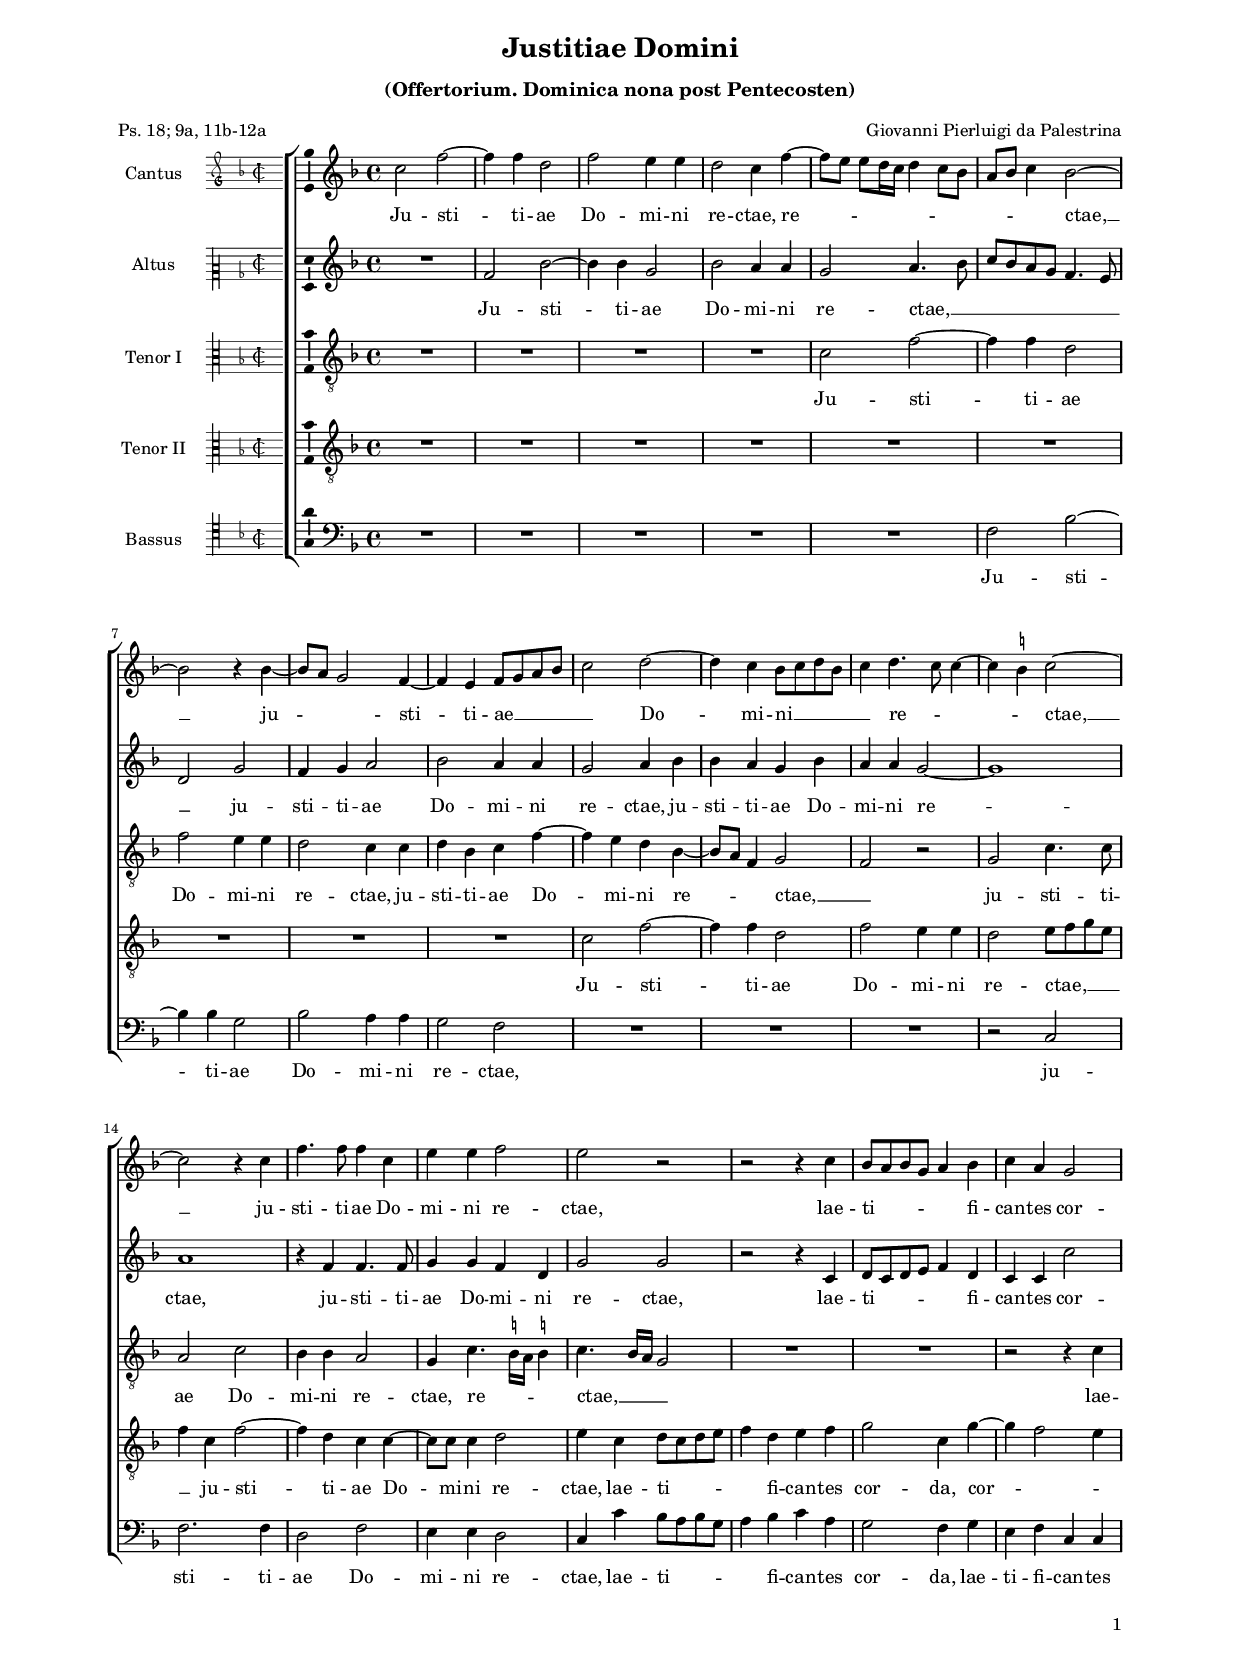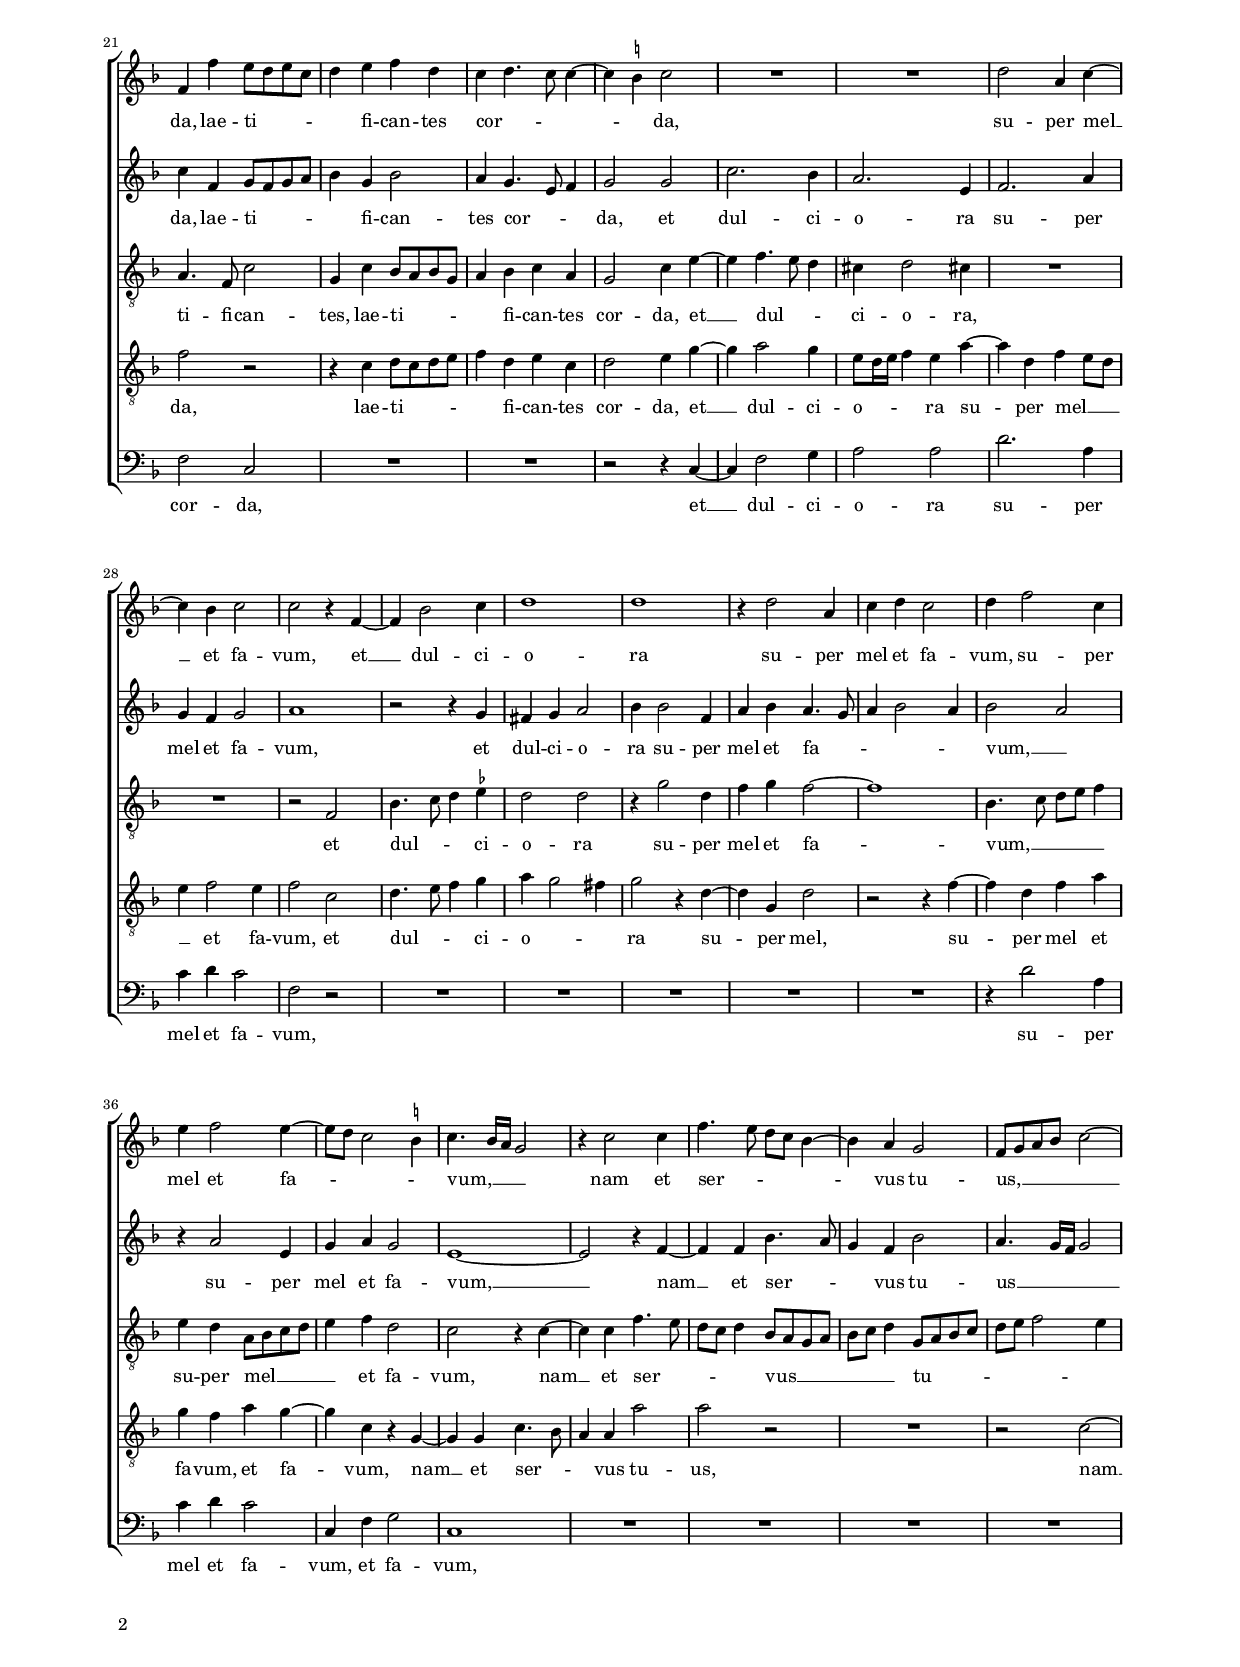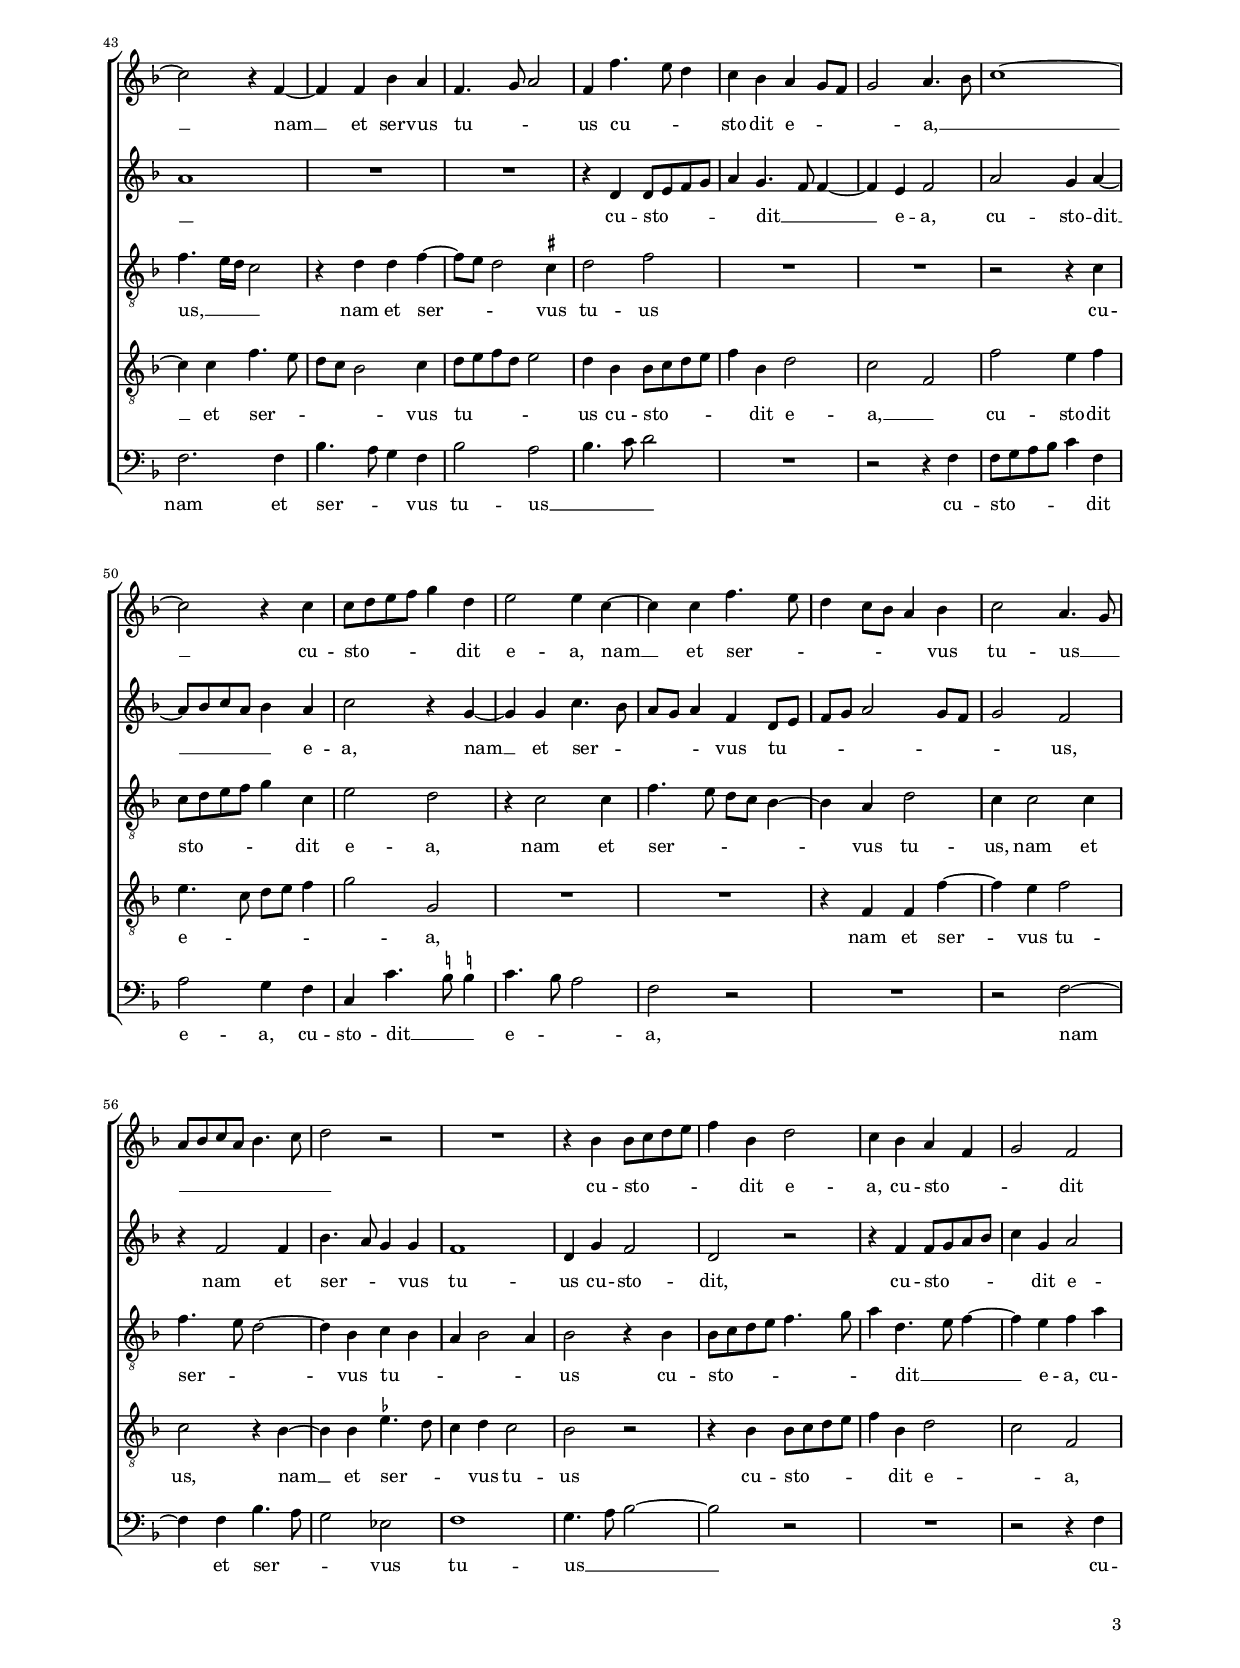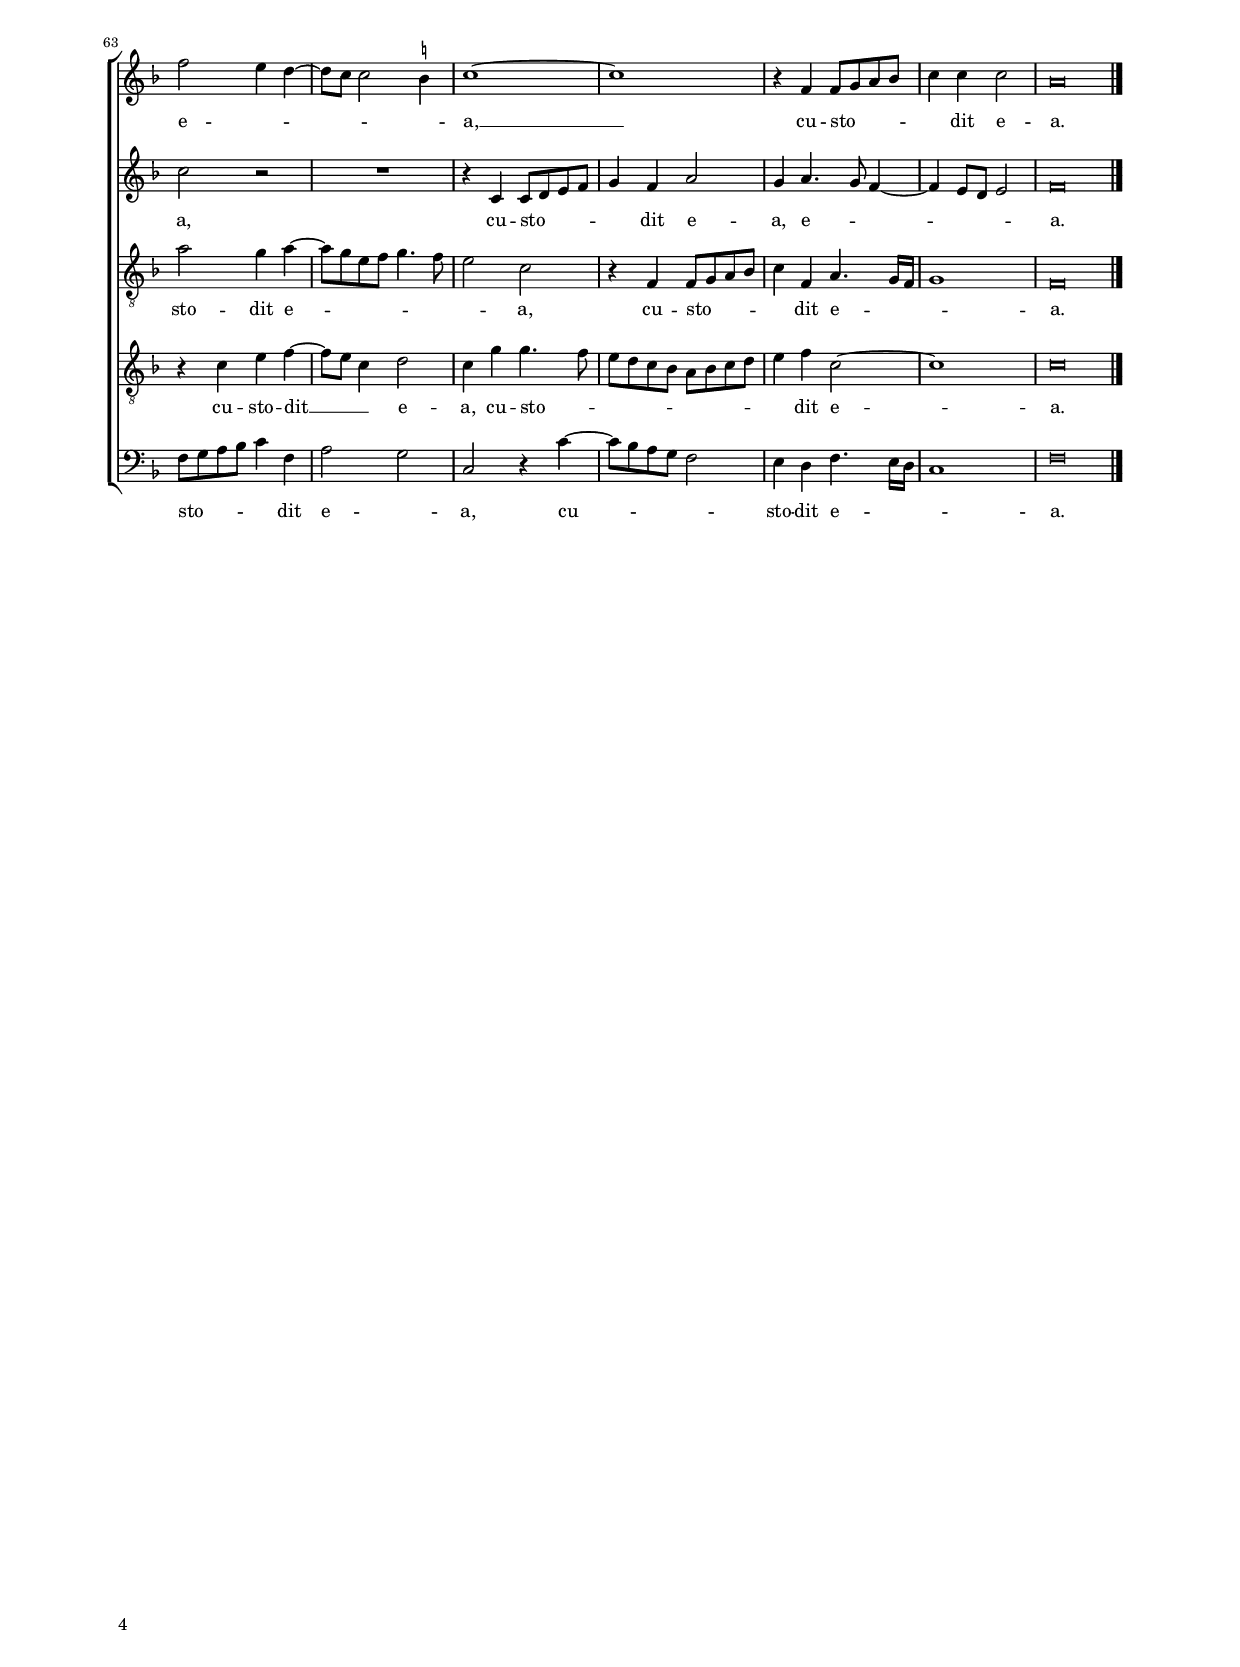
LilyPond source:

\header
{
  title="Justitiae Domini"
  subtitle=\markup { \column { \vspace #0.5 "(Offertorium. Dominica nona post Pentecosten)" \transparent "x" } }
  composer="Giovanni Pierluigi da Palestrina"
  poet="Ps. 18; 9a, 11b-12a"
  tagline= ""
}

\version "2.24.1"
\language deutsch
#(set-global-staff-size 15)
% #(set-default-paper-size "letter")
#(ly:set-option 'point-and-click #f)




	ficta = { \once \set suggestAccidentals = ##t }

	forget = #(define-music-function (music) (ly:music?) #{
		\accidentalStyle forget
		$music
		\accidentalStyle default
		#})

    
\paper
	{
	top-margin = 1.6 \cm
	bottom-margin = 1 \cm
	left-margin = 2 \cm
	right-margin = 2 \cm
	ragged-bottom = ##f
	ragged-last-bottom = ##t
	print-page-number = ##f
	system-system-spacing = #'((basic-distance . 17) (minimum-distance . 14) (padding . 5) (strechability . 150))
	oddFooterMarkup=\markup   \fill-line { "" \fromproperty #'page:page-number-string }
	evenFooterMarkup=\markup  \fill-line { \fromproperty #'page:page-number-string "" }
	last-bottom-spacing = #'((basic-distance . 12) (minimum-distance . 7) (padding . 4))
    %systems-per-page = 3
%   page-count = 3
%	min-systems-per-page = 3
%	print-all-headers = ##t
%	print-first-page-number = ##t
%	first-page-number = 1
	}

	
global = {
	\key f \major
	\time 4/4
	\set Score.tempoHideNote = ##t
	\tempo 4 = 100
	\skip 1*68
	\set Score.measureLength = #(ly:make-moment 2/1)
	\skip 1*2 \bar "|."
	}
    

incipitcantus = \relative c' {
    \time 2/2
    \clef "petrucci-g2"
    \key f \major
    }
    
incipitcantusVoice = <<
    \new MensuralVoice <<
        { s1 \noBreak }
        \incipitcantus
    >>
    >>
    
    
incipitaltus = \relative c' {
    \time 2/2
    \clef "petrucci-c2"
    \key f \major
    s4 \bar ""
    }
    
incipitaltusVoice = <<
    \new MensuralVoice <<
        { s1 \noBreak }
        \incipitaltus
    >>
    >>
    
incipittenor = \relative c' {
    \time 2/2
    \clef "petrucci-c3"
    \key f \major
    }
    
incipittenorVoice = <<
    \new MensuralVoice <<
        { s1 \noBreak }
        \incipittenor
    >>
    >>
    
incipitquintus = \relative c' {
    \time 2/2
    \clef "petrucci-c3"
    \key f \major
    }
    
incipitquintusVoice = <<
    \new MensuralVoice <<
        { s1 \noBreak }
        \incipitquintus
    >>
    >>
    
    
incipitbassus= \relative c {
    \time 2/2
    \clef "petrucci-c4"
    \key f \major
    }
    
incipitbassusVoice = <<
    \new MensuralVoice <<
        { s1 \noBreak }
        \incipitbassus
    >>
    >>


cantus =  \relative c''
	{
	c2 f~
	f4 f d2
	f2 e4 e
	d2 c4 f~
%5
	f8 e e[ d16 c] d4 c8 b |
	a8 b c4 b2~
	b2 r4 b~
	b8 a g2 f4~
	f4 e f8 g a b
%10
	c2 d~ |
	d4 c b8 c d b
	c4 d4. c8 c4~
	c4 \ficta h c2~
	c2 r4 c
%15
	f4. f8 f4 c |
	e4 e f2
	e2 r
	r2 r4 c
	b8 a b g a4 b
%20
	c4 a g2 |
	f4 f' e8 d e c
	d4 e f d
	c4 d4. c8 c4~
	c4 \ficta h c2
%25
	R1 |
	R1
	d2 a4 c~
	c4 b c2
	c2 r4 f,~
%30
	f4 b2 c4 |
	d1
	d1
	r4 d2 a4
	c4 d c2
%35
	d4 f2 c4 |
	e4 f2 e4~
	e8 d c2 \ficta h4
	c4. b16 a g2
	r4 c2 c4
%40
	f4. e8 d c b4~ |
	b4 a g2
	f8 g a b c2~
	c2 r4 f,~
	f4 f b a
%45
	f4. g8 a2 |
	f4 f'4. e8 d4
	c4 b a g8 f
	g2 a4. b8
	c1~
%50
	c2 r4 c |
	c8 d e f g4 d
	e2 e4 c~
	c4 c f4. e8
	d4 c8 b a4 b
%55
	c2 a4. g8 |
	a8 b c a b4. c8
	d2 r
	R1
	r4 b b8 c d e
%60
	f4 b, d2 |
	c4 b a f
	g2 f
	f'2 e4 d~
	d8 c c2 \ficta h4
%65
	c1~ |
	c1
	r4 f, f8 g a b
	c4 c c2
	a\breve |
	}


altus =  \relative c'
	{
	R1
	f2 b~
	b4 b g2
	b2 a4 a
%5
	g2 a4. b8 |
	c8 b a g f4. e8
	d2 g
	f4 g a2
	b2 a4 a
%10
	g2 a4 b |
	b4 a g b
	a4 a g2~
	g1
	a1
%15
	r4 f f4. f8 |
	g4 g f d
	g2 g
	r2 r4 c,
	d8 c d e f4 d
%20
	c4 c c'2 |
	c4 f, g8 f g a
	b4 g b2
	a4 g4. e8 f4
	g2 g
%25
	c2. b4 |
	a2. e4
	f2. a4
	g4 f g2
	a1
%30
	r2 r4 g |
	fis4 g a2
	b4 b2 f4
	a4 b a4. g8
	a4 b2 a4
%35
	b2 a |
	r4 a2 e4
	g4 a g2
	e1~
	e2 r4 f~
%40
	f4 f b4. a8 |
	g4 f b2
	a4. g16 f g2
	a1
	R1
%45
	R1 |
	r4 d, d8 e f g
	a4 g4. f8 f4~
	f4 e f2
	a2 g4 a~
%50
	a8 b c a b4 a |
	c2 r4 g~
	g4 g c4. b8
	a8 g a4 f d8 e
	f8 g a2 g8 f
%55
	g2 f |
	r4 f2 f4
	b4. a8 g4 g
	f1
	d4 g f2
%60
	d2 r |
	r4 f f8 g a b
	c4 g a2
	c2 r
	R1
%65
	r4 c, c8 d e f |
	g4 f a2
	g4 a4. g8 f4~
	f4 e8 d e2
	f\breve |
	}


tenor =  \relative c'
	{
	R1
	R1
	R1
	R1
%5
	c2 f~ |
	f4 f d2
	f2 e4 e
	d2 c4 c
	d4 b c f~
%10
	f4 e d b~ |
	b8 a f4 g2
	f2 r
	g2 c4. c8
	a2 c
%15
	b4 b a2 |
	g4 c4. \stemDown \ficta h16 a \stemNeutral \ficta h!4
	c4. b16 a g2
	R1
	R1
%20
	r2 r4 c |
	a4. f8 c'2
	g4 c b8 a b g
	a4 b c a
	g2 c4 e~
%25
	e4 f4. e8 d4 |
	cis4 d2 cis!4
	R1
	R1
	r2 f,
%30
	b4. c8 d4 \ficta es |
	d2 d
	r4 g2 d4
	f4 g f2~
	f1
%35
	b,4. c8 d e f4 |
	e4 d a8 b c d
	e4 f d2
	c2 r4 c~
	c4 c f4. e8
%40
	d8 c d4 b8 a g a |
	b8 c d4 g,8 a b c
	d8 e f2 e4
	f4. e16 d c2
	r4 d d f~
%45
	f8 e d2 \ficta cis4 |
	d2 f
	R1
	R1
	r2 r4 c
%50
	c8 d e f g4 c, |
	e2 d
	r4 c2 c4
	f4. e8 d c b4~
	b4 a d2
%55
	c4 c2 c4 |
	f4. e8 d2~
	d4 b c b
	a4 b2 a4
	b2 r4 b
%60
	b8 c d e f4. g8 |
	a4 d,4. e8 f4~
	f4 e f a
	a2 g4 a~
	a8 g e f g4. f8
%65
	e2 c |
	r4 f, f8 g a b
	c4 f, a4. g16 f
	g1
	f\breve |
	}


quintus  =  \relative c'
	{
	R1
	R1
	R1
	R1
%5
	R1 |
	R1
	R1
	R1
	R1
%10
	c2 f~ |
	f4 f d2
	f2 e4 e
	d2 e8 f g e
	f4 c f2~
%15
	f4 d c c~ |
	c8 c c4 d2
	e4 c d8 c d e
	f4 d e f
	g2 c,4 g'~
%20
	g4 f2 e4 |
	f2 r
	r4 c d8 c d e
	f4 d e c
	d2 e4 g~
%25
	g4 a2 g4 |
	e8 d16 e f4 e a~
	a4 d, f e8 d
	e4 f2 e4
	f2 c
%30
	d4. e8 f4 g |
	a4 g2 fis4
	g2 r4 d~
	d4 g, d'2
	r2 r4 f~
%35
	f4 d f a |
	g4 f a g~
	g4 c, r g~
	g4 g c4. b8
	a4 a a'2
%40
	a2 r |
	R1
	r2 c,~
	c4 c f4. e8
	d8 c b2 c4
%45
	d8 e f d e2 |
	d4 b b8 c d e
	f4 b, d2
	c2 f,
	f'2 e4 f
%50
	e4. c8 d e f4 |
	g2 g,
	R1
	R1
	r4 f f f'~
%55
	f4 e f2 |
	c2 r4 b~
	b4 b \ficta es4. d8
	c4 d c2
	b2 r
%60
	r4 b b8 c d e |
	f4 b, d2
	c2 f,
	r4 c' e f~
	f8 e c4 d2
%65
	c4 g' g4. f8 |
	e8 d c b a b c d
	e4 f c2~
	c1
	c\breve |
	}


bassus  =  \relative c
	{
	R1
	R1
	R1
	R1
%5
	R1 |
	f2 b~
	b4 b g2
	b2 a4 a
	g2 f
%10
	R1 |
	R1
	R1
	r2 c
	f2. f4
%15
	d2 f |
	e4 e d2
	c4 c' b8 a b g
	a4 b c a
	g2 f4 g
%20
	e4 f c c |
	f2 c
	R1
	R1
	r2 r4 c~
%25
	c4 f2 g4 |
	a2 a
	d2. a4
	c4 d c2
	f,2 r
%30
	R1 |
	R1
	R1
	R1
	R1
%35
	r4 d'2 a4 |
	c4 d c2
	c,4 f g2
	c,1
	R1
%40
	R1 |
	R1
	R1
	f2. f4
	b4. a8 g4 f
%45
	b2 a |
	b4. c8 d2
	R1
	r2 r4 f,
	f8 g a b c4 f,
%50
	a2 g4 f |
	c4 c'4. \ficta h8 \ficta h!4
	c4. b8 a2
	f2 r
	R1
%55
	r2 f~ |
	f4 f b4. a8
	g2 es
	f1
	g4. a8 b2~
%60
	b2 r |
	R1
	r2 r4 f
	f8 g a b c4 f,
	a2 g
%65
	c,2 r4 c'~ |
	c8 b a g f2
	e4 d f4. e16 d
	c1
	f\breve |
	}


lyricscantus = \lyricmode {
    Ju -- sti -- ti -- ae Do -- mi -- ni re -- ctae,
    re -- _ _ _ _ _ _ _ _ _ _ ctae, __
    ju -- _ _ sti -- ti -- ae __ _ _ _ _ Do -- mi -- ni __ _ _ _ _ re -- _ _ _ ctae, __
    ju -- sti -- ti -- ae Do -- mi -- ni re -- ctae,
    lae -- ti -- _ _ _ _ fi -- can -- tes cor -- da,
    lae -- ti -- _ _ _ _ fi -- can -- tes cor -- _ _ _ _ da,
    su -- per mel __ et fa -- vum,
    et __ dul -- ci -- o -- ra su -- per mel et fa -- vum,
    su -- per mel et fa -- _ _ _ vum, __ _ _ _
    nam et ser -- _ _ _ _ vus tu -- us, __ _ _ _ _
    nam __ et ser -- vus tu -- _ _ us cu -- _ _ sto -- dit e -- _ _ _ a, __ _ _
    cu -- sto -- _ _ _ _ dit e -- a,
    nam __ et ser -- _ _ _ _ _ vus tu -- us __ _ _ _ _ _ _ _ _
    cu -- sto -- _ _ _ _ dit e -- a,
    cu -- sto -- _ _ dit e -- _ _ _ _ _ a, __
    cu -- sto -- _ _ _ _ dit e -- a.
	}


lyricsaltus = \lyricmode {
    Ju -- sti -- ti -- ae Do -- mi -- ni re -- ctae, __ _ _ _ _ _ _ _ _
    ju -- sti -- ti -- ae Do -- mi -- ni re -- ctae,
    ju -- sti -- ti -- ae Do -- mi -- ni re -- ctae,
    ju -- sti -- ti -- ae Do -- mi -- ni re -- ctae,
    lae -- ti -- _ _ _ _ fi -- can -- tes cor -- da,
    lae -- ti -- _ _ _ _ fi -- can -- tes cor -- _ _ da,
    et dul -- ci -- o -- ra su -- per mel et fa -- vum,
    et dul -- ci -- o -- ra su -- per mel et fa -- _ _ _ _ vum, __ _
    su -- per mel et fa -- vum, __
    nam __ et ser -- _ _ vus tu -- us __ _ _ _ _
    cu -- sto -- _ _ _ _ dit __ _ _ e -- a,
    cu -- sto -- dit __ _ _ _ _ e -- a,
    nam __ et ser -- _ _ _ _ vus tu -- _ _ _ _ _ _ _ us,
    nam et ser -- _ _ vus tu -- us
    cu -- sto -- dit,
    cu -- sto -- _ _ _ _ dit e -- a,
    cu -- sto -- _ _ _ _ dit e -- a,
    e -- _ _ _ _ _ a.
	}


lyricstenor = \lyricmode {
    Ju -- sti -- ti -- ae Do -- mi -- ni re -- ctae,
    ju -- sti -- ti -- ae Do -- mi -- ni re -- _ _ ctae, __ _
    ju -- sti -- ti -- ae Do -- mi -- ni re -- ctae,
    re -- _ _ _ ctae, __ _ _ _
    lae -- ti -- fi -- can -- tes,
    lae -- ti -- _ _ _ _ fi -- can -- tes cor -- da,
    et __ dul -- _ _ ci -- o -- ra,
    et dul -- _ _ ci -- o -- ra su -- per mel et fa -- vum, __ _ _ _ _
    su -- per mel __ _ _ _ _ et fa -- vum,
    nam __ et ser -- _ _ _ _ vus __ _ _ _ _ _ _ tu -- _ _ _ _ _ _ _ us, __ _ _ _
    nam et ser -- _ _ vus tu -- us cu -- sto -- _ _ _ _ dit e -- a,
    nam et ser -- _ _ _ _ vus tu -- us,
    nam et ser -- _ _ vus tu -- _ _ _ _ us
    cu -- sto -- _ _ _ _ _ _ dit __ _ _ e -- a,
    cu -- sto -- dit e -- _ _ _ _ _ _ a,
    cu -- sto -- _ _ _ _ dit e -- _ _ _ a.
	}


lyricsquintus = \lyricmode {
    Ju -- sti -- ti -- ae Do -- mi -- ni re -- ctae, __ _ _ _ _
    ju -- sti -- ti -- ae Do -- mi -- ni re -- ctae,
    lae -- ti -- _ _ _ _ fi -- can -- tes cor -- da,
    cor -- _ _ da,
    lae -- ti -- _ _ _ _ fi -- can -- tes cor -- da,
    et __ dul -- ci -- o -- _ _ _ ra su -- per mel __ _ _ _ et fa -- vum,
    et dul -- _ _ ci -- o -- _ _ ra su -- per mel,
    su -- per mel et fa -- vum,
    et fa -- vum,
    nam __ et ser -- _ _ vus tu -- us,
    nam __ et ser -- _ _ _ _ vus tu -- _ _ _ _ us cu -- sto -- _ _ _ _ dit e -- a, __ _
    cu -- sto -- dit e -- _ _ _ _ _ a,
    nam et ser -- vus tu -- us,
    nam __ et ser -- _ _ vus tu -- us
    cu -- sto -- _ _ _ _ dit e -- _ a,
    cu -- sto -- dit __ _ _ e -- a,
    cu -- sto -- _ _ _ _ _ _ _ _ _ _ dit e -- a.
	}


lyricsbassus = \lyricmode {
    Ju -- sti -- ti -- ae Do -- mi -- ni re -- ctae,
    ju -- sti -- ti -- ae Do -- mi -- ni re -- ctae,
    lae -- ti -- _ _ _ _ fi -- can -- tes cor -- da,
    lae -- ti -- fi -- can -- tes cor -- da,
    et __ dul -- ci -- o -- ra su -- per mel et fa -- vum,
    su -- per mel et fa -- vum,
    et fa -- vum,
    nam et ser -- _ _ vus tu -- us __ _ _ _ cu -- sto -- _ _ _ _ dit e -- a,
    cu -- sto -- dit __ _ _ e -- _ _ a,
    nam et ser -- _ _ vus tu -- us __ _ _
    cu -- sto -- _ _ _ _ dit e -- _ a,
    cu -- _ _ _ _ sto -- dit e -- _ _ _ a.
	}


\score
{  
    \transpose c c {
	\new ChoirStaff \with { \override StaffGrouper.staff-staff-spacing.basic-distance = #12 }
	<<

	\new Staff << \global
	\new Voice="v1" {
		\set Staff.instrumentName="Cantus"
        \incipit \incipitcantusVoice
%		\set Staff.instrumentName= "S"
		\set Staff.midiInstrument = "reed organ"
		\clef violin
		\cantus }
	\new Lyrics \lyricsto "v1" {\lyricscantus }
	>>


	\new Staff << \global
	\new Voice="v2" {
		\set Staff.instrumentName="Altus"
        \incipit \incipitaltusVoice
%		\set Staff.instrumentName= "A"
		\set Staff.midiInstrument = "reed organ"
		\clef violin % "G_8"
		\altus}
	\new Lyrics \lyricsto "v2" {\lyricsaltus }
	>>


	\new Staff << \global
	\new Voice="v3" {
		\set Staff.instrumentName="Tenor I"
        \incipit \incipittenorVoice
%		\set Staff.instrumentName= "T"
		\set Staff.midiInstrument = "reed organ"
		\clef "G_8"
		\tenor }
	\new Lyrics \lyricsto "v3" {\lyricstenor }
	>>


	\new Staff << \global
	\new Voice="v5" {
		\set Staff.instrumentName="Tenor II"
        \incipit \incipitquintusVoice
%		\set Staff.instrumentName= "Q"
		\set Staff.midiInstrument = "reed organ"
		\clef "G_8"
		\quintus}
	\new Lyrics \lyricsto "v5" {\lyricsquintus }
	>>


	\new Staff << \global
	\new Voice="v4" {
		\set Staff.instrumentName="Bassus"
        \incipit \incipitbassusVoice
%		\set Staff.instrumentName= "B"
		\set Staff.midiInstrument = "reed organ"
		\clef bass 
		\bassus }
	\new Lyrics \lyricsto "v4" {\lyricsbassus}
	>>

	>>
	} % transpose

	\layout
	{
	indent = 3\cm
    incipit-width = 1.3 \cm
	\context { \Lyrics \override VerticalAxisGroup.nonstaff-relatedstaff-spacing.padding = #1.4 }
%	\context { \Lyrics \override LyricText.font-size = #1 }
	\context { \Staff \override TimeSignature.break-visibility = #end-of-line-invisible }
	\context { \Staff \consists "Ambitus_engraver" }
%	\context { \Voice \override Slur.transparent = ##t }
	\context { \Score \override BarNumber.padding = #2 }
	\context { \Voice \override NoteHead.style = #'baroque }
	}

\midi
	{    	
	}

}


% EOF
